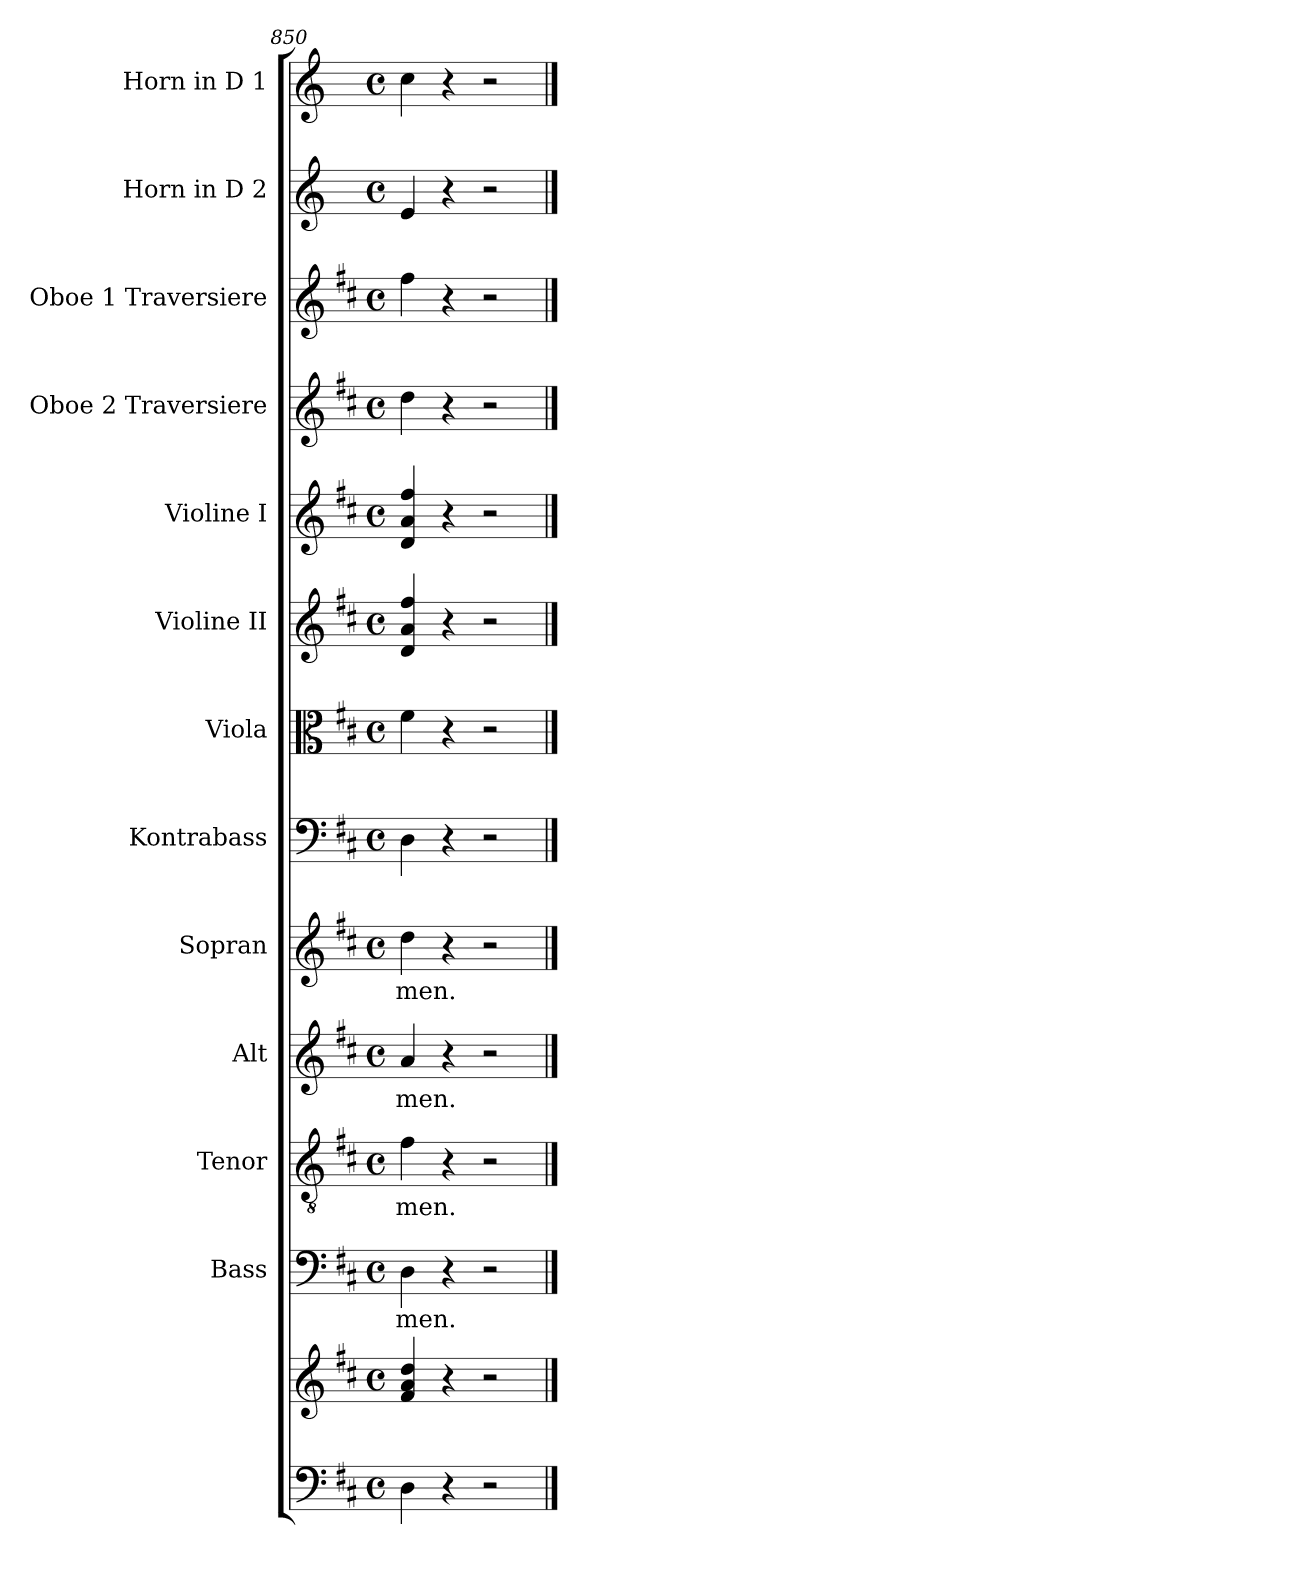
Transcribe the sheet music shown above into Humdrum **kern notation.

**kern	**kern	**kern	**text	**kern	**text	**kern	**text	**kern	**text	**kern	**kern	**kern	**kern	**kern	**kern	**kern	**kern
*part13	*part13	*part12	*part12	*part11	*part11	*part10	*part10	*part9	*part9	*part8	*part7	*part6	*part5	*part4	*part3	*part2	*part1
*staff14	*staff13	*staff12	*staff12	*staff11	*staff11	*staff10	*staff10	*staff9	*staff9	*staff8	*staff7	*staff6	*staff5	*staff4	*staff3	*staff2	*staff1
*	*	*I"Bass	*	*I"Tenor	*	*I"Alt	*	*I"Sopran	*	*I"Kontrabass	*I"Viola	*I"Violine II	*I"Violine I	*I"Oboe 2 Traversiere	*I"Oboe 1 Traversiere	*I"Horn in D 2	*I"Horn in D 1
*	*	*I'B.	*	*I'T.	*	*I'A.	*	*I'S.	*	*I'Kb.	*I'Vla.	*I'Vl. II	*I'Vl. I	*I'Ob. 2 Tr.	*I'Ob. 1 Tr.	*I'Hrn. D 2	*I'Hrn. D 1
*clefF4	*clefG2	*clefF4	*	*clefGv2	*	*clefG2	*	*clefG2	*	*clefF4	*clefC3	*clefG2	*clefG2	*clefG2	*clefG2	*clefG2	*clefG2
*	*	*	*	*	*	*	*	*	*	*ITrd7c12	*	*	*	*	*	*ITrd6c10	*ITrd6c10
*k[f#c#]	*k[f#c#]	*k[f#c#]	*	*k[f#c#]	*	*k[f#c#]	*	*k[f#c#]	*	*k[f#c#]	*k[f#c#]	*k[f#c#]	*k[f#c#]	*k[f#c#]	*k[f#c#]	*k[f#c#]	*k[f#c#]
*D:	*D:	*D:	*	*D:	*	*D:	*	*D:	*	*D:	*D:	*D:	*D:	*D:	*D:	*D:	*D:
*M4/4	*M4/4	*M4/4	*	*M4/4	*	*M4/4	*	*M4/4	*	*M4/4	*M4/4	*M4/4	*M4/4	*M4/4	*M4/4	*M4/4	*M4/4
*met(c)	*met(c)	*met(c)	*	*met(c)	*	*met(c)	*	*met(c)	*	*met(c)	*met(c)	*met(c)	*met(c)	*met(c)	*met(c)	*met(c)	*met(c)
=850	=850	=850	=850	=850	=850	=850	=850	=850	=850	=850	=850	=850	=850	=850	=850	=850	=850
!	!	!	!LO:LY:b	!	!LO:LY:b	!	!LO:LY:b	!	!LO:LY:b	!	!	!	!	!	!	!	!
4D\	4f#/ 4a/ 4dd/	4D\	-men.	4f#\	-men.	4a/	-men.	4dd\	-men.	4DD\	4f#\	4d/ 4a/ 4ff#/	4d/ 4a/ 4ff#/	4dd\	4ff#\	4F#/	4d\
4r	4r	4r	.	4r	.	4r	.	4r	.	4r	4r	4r	4r	4r	4r	4r	4r
2r	2r	2r	.	2r	.	2r	.	2r	.	2r	2r	2r	2r	2r	2r	2r	2r
==	==	==	==	==	==	==	==	==	==	==	==	==	==	==	==	==	==
*-	*-	*-	*-	*-	*-	*-	*-	*-	*-	*-	*-	*-	*-	*-	*-	*-	*-
